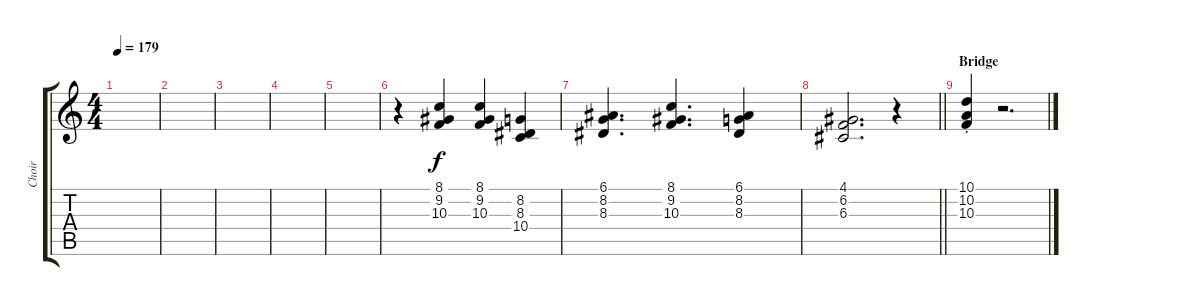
\track ("Choir" "Choir") {instrument pad2warm}
\staff {score tabs}
\tuning (E4 B3 G3 D3 A2 E2) {hide}
\ts (4 4)
\tempo 179
\clef g2
\ks c
|
|
|
|
|
r.4 (8.1 9.2 10.3).4 (8.1 9.2 10.3).4 (8.2 8.3 10.4).4 |
(6.1 8.2 8.3).4{d} (8.1 9.2 10.3).4{d} (6.1 8.2 8.3).4 |
\barLineRight lightlight
(4.1 6.2 6.3).2{d} r.4 |
\section ("" "Bridge")
(10.1{st} 10.2{st} 10.3{st}).4 r.2{d}
